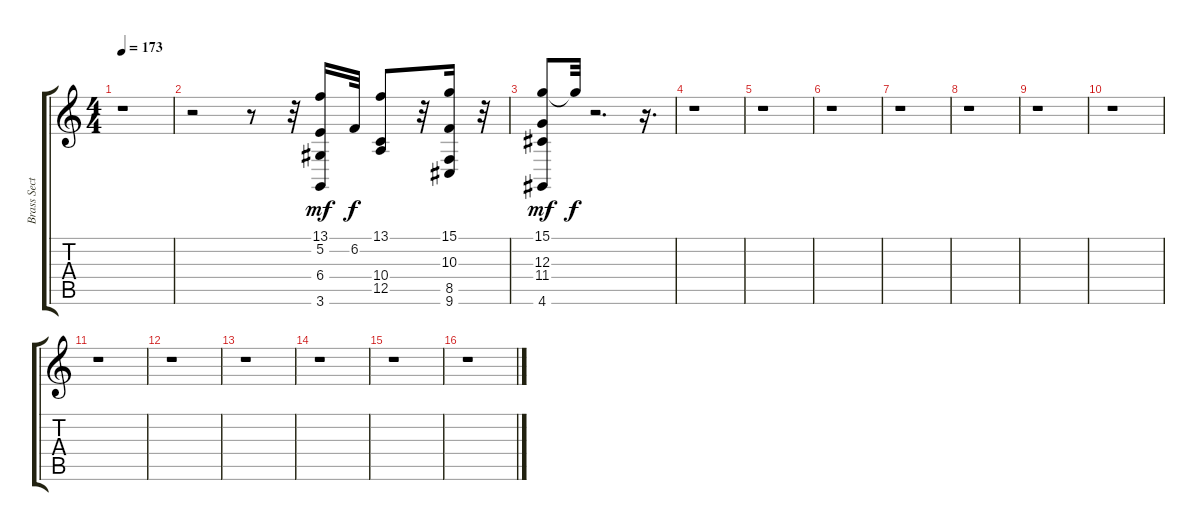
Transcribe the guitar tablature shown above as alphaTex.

\track ("Brass Section" "Brass Sect") {instrument brasssection}
\staff {score tabs}
\tuning (E4 B3 G3 D3 A2 E2) {hide}
\ts (4 4)
\tempo 173
\clef g2
\ks c
r.1{dy f} |
r.2 r.8 r.32 (13.1 5.2 6.4 3.6).16{dy mf} 6.2.32{dy f} (13.1 10.4 12.5).8 r.32 (15.1 10.3 8.5 9.6).16 r.32 |
(15.1 12.3 11.4 4.6).8{dy mf} 15.1{t}.32{dy f} r.2{d} r.16{d} |
r.1 |
r.1 |
r.1 |
r.1 |
r.1 |
r.1 |
r.1 |
r.1 |
r.1 |
r.1 |
r.1 |
r.1 |
r.1
